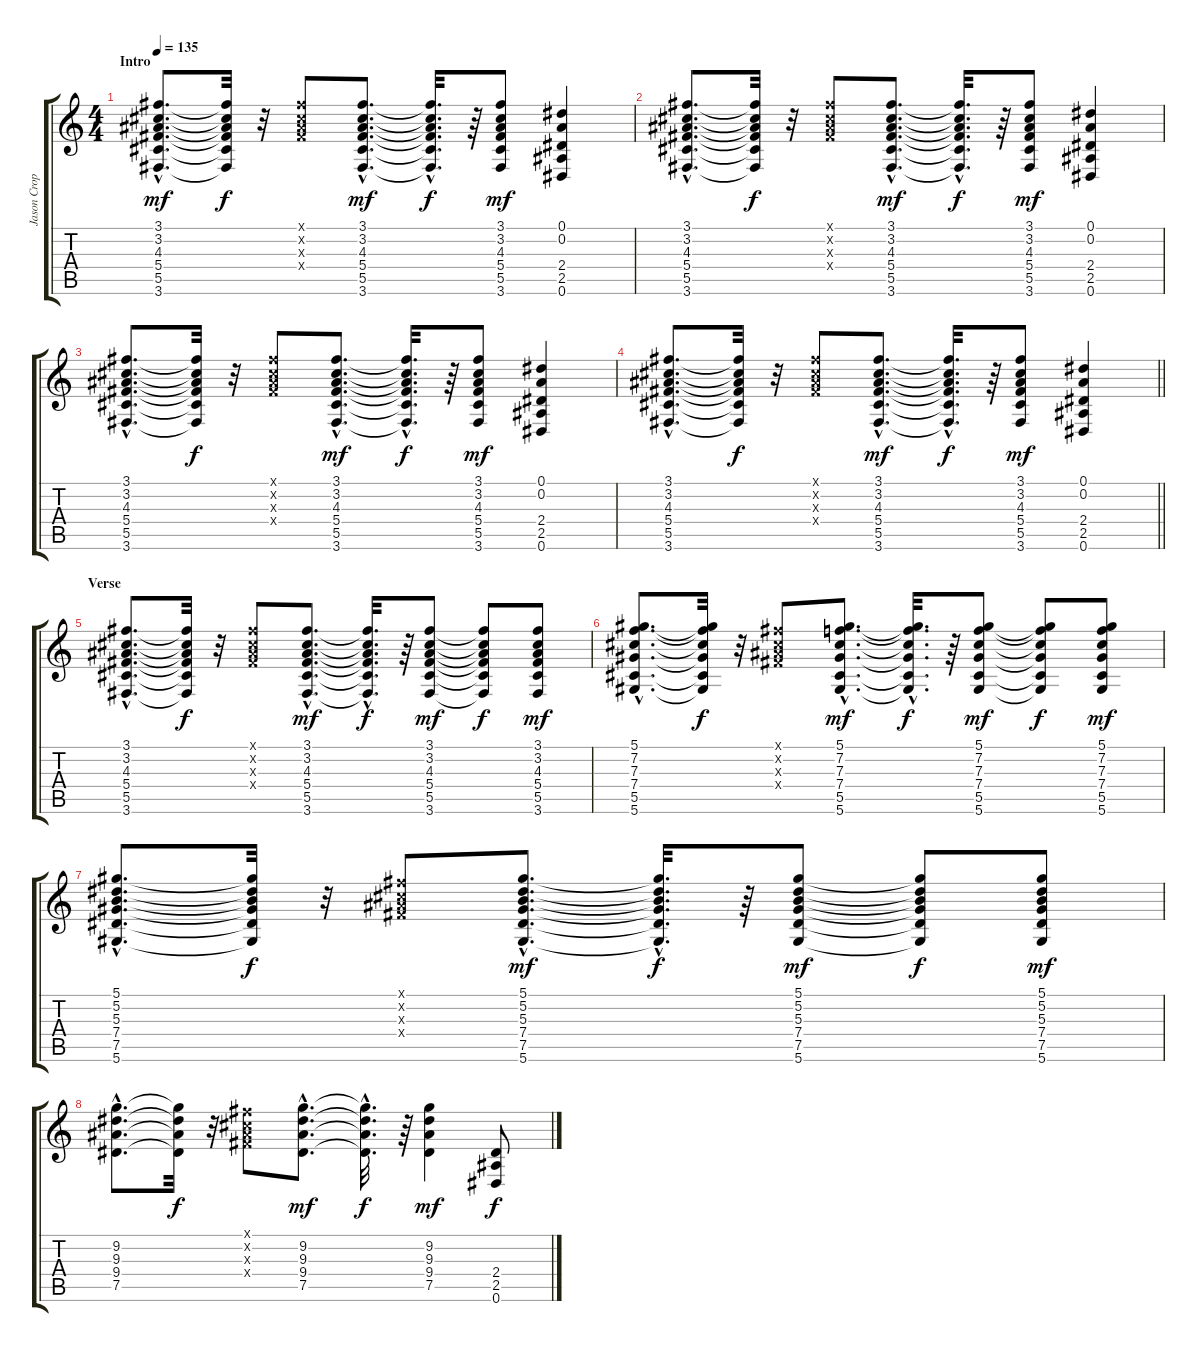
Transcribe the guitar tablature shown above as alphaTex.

\track ("Jason Cropper" "Jason Crop") {instrument electricguitarclean}
\staff {score tabs}
\tuning (Eb4 Bb3 Gb3 Db3 Ab2 Eb2) {hide}
\ts (4 4)
\section ("" "Intro")
\tempo 135
\clef g2
\ks c
(3.1{hac} 3.2{hac} 4.3{hac} 5.4{hac} 5.5{hac} 3.6{hac}).8{d dy mf instrument electricguitarclean} (3.1{t} 3.2{t} 4.3{t} 5.4{t} 5.5{t} 3.6{t}).32{dy f} r.32 (3.1{x} 3.2{x} 4.3{x} 5.4{x}).8 (3.1{hac} 3.2{hac} 4.3{hac} 5.4{hac} 5.5{hac} 3.6{hac}).8{d dy mf} (3.1{hac t} 3.2{hac t} 4.3{hac t} 5.4{hac t} 5.5{hac t} 3.6{hac t}).32{d dy f} r.64 (3.1 3.2 4.3 5.4 5.5 3.6).8{dy mf} (0.1 0.2 2.4 2.5 0.6).4 |
(3.1{hac} 3.2{hac} 4.3{hac} 5.4{hac} 5.5{hac} 3.6{hac}).8{d} (3.1{t} 3.2{t} 4.3{t} 5.4{t} 5.5{t} 3.6{t}).32{dy f} r.32 (3.1{x} 3.2{x} 4.3{x} 5.4{x}).8 (3.1{hac} 3.2{hac} 4.3{hac} 5.4{hac} 5.5{hac} 3.6{hac}).8{d dy mf} (3.1{hac t} 3.2{hac t} 4.3{hac t} 5.4{hac t} 5.5{hac t} 3.6{hac t}).32{d dy f} r.64 (3.1 3.2 4.3 5.4 5.5 3.6).8{dy mf} (0.1 0.2 2.4 2.5 0.6).4 |
(3.1{hac} 3.2{hac} 4.3{hac} 5.4{hac} 5.5{hac} 3.6{hac}).8{d} (3.1{t} 3.2{t} 4.3{t} 5.4{t} 5.5{t} 3.6{t}).32{dy f} r.32 (3.1{x} 3.2{x} 4.3{x} 5.4{x}).8 (3.1{hac} 3.2{hac} 4.3{hac} 5.4{hac} 5.5{hac} 3.6{hac}).8{d dy mf} (3.1{hac t} 3.2{hac t} 4.3{hac t} 5.4{hac t} 5.5{hac t} 3.6{hac t}).32{d dy f} r.64 (3.1 3.2 4.3 5.4 5.5 3.6).8{dy mf} (0.1 0.2 2.4 2.5 0.6).4 |
\barLineRight lightlight
(3.1{hac} 3.2{hac} 4.3{hac} 5.4{hac} 5.5{hac} 3.6{hac}).8{d} (3.1{t} 3.2{t} 4.3{t} 5.4{t} 5.5{t} 3.6{t}).32{dy f} r.32 (3.1{x} 3.2{x} 4.3{x} 5.4{x}).8 (3.1{hac} 3.2{hac} 4.3{hac} 5.4{hac} 5.5{hac} 3.6{hac}).8{d dy mf} (3.1{hac t} 3.2{hac t} 4.3{hac t} 5.4{hac t} 5.5{hac t} 3.6{hac t}).32{d dy f} r.64 (3.1 3.2 4.3 5.4 5.5 3.6).8{dy mf} (0.1 0.2 2.4 2.5 0.6).4 |
\section ("" "Verse")
(3.1{hac} 3.2{hac} 4.3{hac} 5.4{hac} 5.5{hac} 3.6{hac}).8{d} (3.1{t} 3.2{t} 4.3{t} 5.4{t} 5.5{t} 3.6{t}).32{dy f} r.32 (3.1{x} 3.2{x} 4.3{x} 5.4{x}).8 (3.1{hac} 3.2{hac} 4.3{hac} 5.4{hac} 5.5{hac} 3.6{hac}).8{d dy mf} (3.1{hac t} 3.2{hac t} 4.3{hac t} 5.4{hac t} 5.5{hac t} 3.6{hac t}).32{d dy f} r.64 (3.1 3.2 4.3 5.4 5.5 3.6).8{dy mf} (3.1{t} 3.2{t} 4.3{t} 5.4{t} 5.5{t} 3.6{t}).8{dy f} (3.1 3.2 4.3 5.4 5.5 3.6).8{dy mf} |
(5.1{hac} 7.2{hac} 7.3{hac} 7.4{hac} 5.5{hac} 5.6{hac}).8{d} (5.1{t} 7.2{t} 7.3{t} 7.4{t} 5.5{t} 5.6{t}).32{dy f} r.32 (3.1{x} 3.2{x} 4.3{x} 5.4{x}).8 (5.1{hac} 7.2{hac} 7.3{hac} 7.4{hac} 5.5{hac} 5.6{hac}).8{d dy mf} (5.1{hac t} 7.2{hac t} 7.3{hac t} 7.4{hac t} 5.5{hac t} 5.6{hac t}).32{d dy f} r.64 (5.1 7.2 7.3 7.4 5.5 5.6).8{dy mf} (5.1{t} 7.2{t} 7.3{t} 7.4{t} 5.5{t} 5.6{t}).8{dy f} (5.1 7.2 7.3 7.4 5.5 5.6).8{dy mf} |
(5.1{hac} 5.2{hac} 5.3{hac} 7.4{hac} 7.5{hac} 5.6{hac}).8{d} (5.1{t} 5.2{t} 5.3{t} 7.4{t} 7.5{t} 5.6{t}).32{dy f} r.32 (3.1{x} 3.2{x} 4.3{x} 5.4{x}).8 (5.1{hac} 5.2{hac} 5.3{hac} 7.4{hac} 7.5{hac} 5.6{hac}).8{d dy mf} (5.1{hac t} 5.2{hac t} 5.3{hac t} 7.4{hac t} 7.5{hac t} 5.6{hac t}).32{d dy f} r.64 (5.1 5.2 5.3 7.4 7.5 5.6).8{dy mf} (5.1{t} 5.2{t} 5.3{t} 7.4{t} 7.5{t} 5.6{t}).8{dy f} (5.1 5.2 5.3 7.4 7.5 5.6).8{dy mf} |
(9.2{hac} 9.3{hac} 9.4{hac} 7.5{hac}).8{d} (9.2{t} 9.3{t} 9.4{t} 7.5{t}).32{dy f} r.32 (3.1{x} 3.2{x} 4.3{x} 5.4{x}).8 (9.2{hac} 9.3{hac} 9.4{hac} 7.5{hac}).8{d dy mf} (9.2{hac t} 9.3{hac t} 9.4{hac t} 7.5{hac t}).32{d dy f} r.64 (9.2 9.3 9.4 7.5).4{dy mf} (2.4 2.5 0.6).8{dy f}
